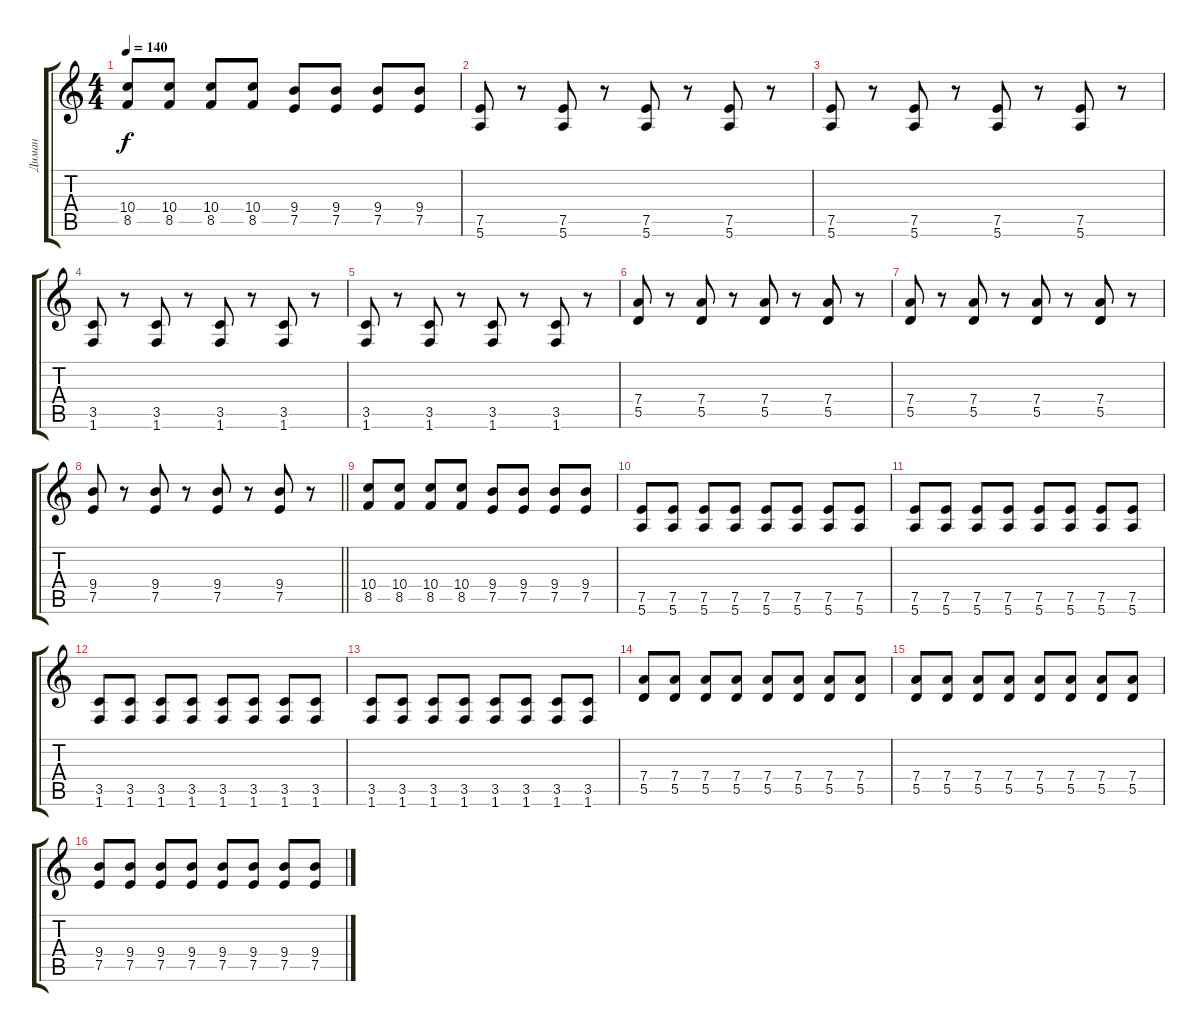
\track ("Диман" "Диман") {instrument overdrivenguitar}
\staff {score tabs}
\tuning (E4 B3 G3 D3 A2 E2) {hide}
\ts (4 4)
\tempo 140
\clef g2
\ks c
(10.4 8.5).8{dy f} (10.4 8.5).8 (10.4 8.5).8 (10.4 8.5).8 (9.4 7.5).8 (9.4 7.5).8 (9.4 7.5).8 (9.4 7.5).8 |
(7.5 5.6).8 r.8 (7.5 5.6).8 r.8 (7.5 5.6).8 r.8 (7.5 5.6).8 r.8 |
(7.5 5.6).8 r.8 (7.5 5.6).8 r.8 (7.5 5.6).8 r.8 (7.5 5.6).8 r.8 |
(3.5 1.6).8 r.8 (3.5 1.6).8 r.8 (3.5 1.6).8 r.8 (3.5 1.6).8 r.8 |
(3.5 1.6).8 r.8 (3.5 1.6).8 r.8 (3.5 1.6).8 r.8 (3.5 1.6).8 r.8 |
(7.4 5.5).8 r.8 (7.4 5.5).8 r.8 (7.4 5.5).8 r.8 (7.4 5.5).8 r.8 |
(7.4 5.5).8 r.8 (7.4 5.5).8 r.8 (7.4 5.5).8 r.8 (7.4 5.5).8 r.8 |
\barLineRight lightlight
(9.4 7.5).8 r.8 (9.4 7.5).8 r.8 (9.4 7.5).8 r.8 (9.4 7.5).8 r.8 |
(10.4 8.5).8 (10.4 8.5).8 (10.4 8.5).8 (10.4 8.5).8 (9.4 7.5).8 (9.4 7.5).8 (9.4 7.5).8 (9.4 7.5).8 |
(7.5 5.6).8 (7.5 5.6).8 (7.5 5.6).8 (7.5 5.6).8 (7.5 5.6).8 (7.5 5.6).8 (7.5 5.6).8 (7.5 5.6).8 |
(7.5 5.6).8 (7.5 5.6).8 (7.5 5.6).8 (7.5 5.6).8 (7.5 5.6).8 (7.5 5.6).8 (7.5 5.6).8 (7.5 5.6).8 |
(3.5 1.6).8 (3.5 1.6).8 (3.5 1.6).8 (3.5 1.6).8 (3.5 1.6).8 (3.5 1.6).8 (3.5 1.6).8 (3.5 1.6).8 |
(3.5 1.6).8 (3.5 1.6).8 (3.5 1.6).8 (3.5 1.6).8 (3.5 1.6).8 (3.5 1.6).8 (3.5 1.6).8 (3.5 1.6).8 |
(7.4 5.5).8 (7.4 5.5).8 (7.4 5.5).8 (7.4 5.5).8 (7.4 5.5).8 (7.4 5.5).8 (7.4 5.5).8 (7.4 5.5).8 |
(7.4 5.5).8 (7.4 5.5).8 (7.4 5.5).8 (7.4 5.5).8 (7.4 5.5).8 (7.4 5.5).8 (7.4 5.5).8 (7.4 5.5).8 |
(9.4 7.5).8 (9.4 7.5).8 (9.4 7.5).8 (9.4 7.5).8 (9.4 7.5).8 (9.4 7.5).8 (9.4 7.5).8 (9.4 7.5).8
